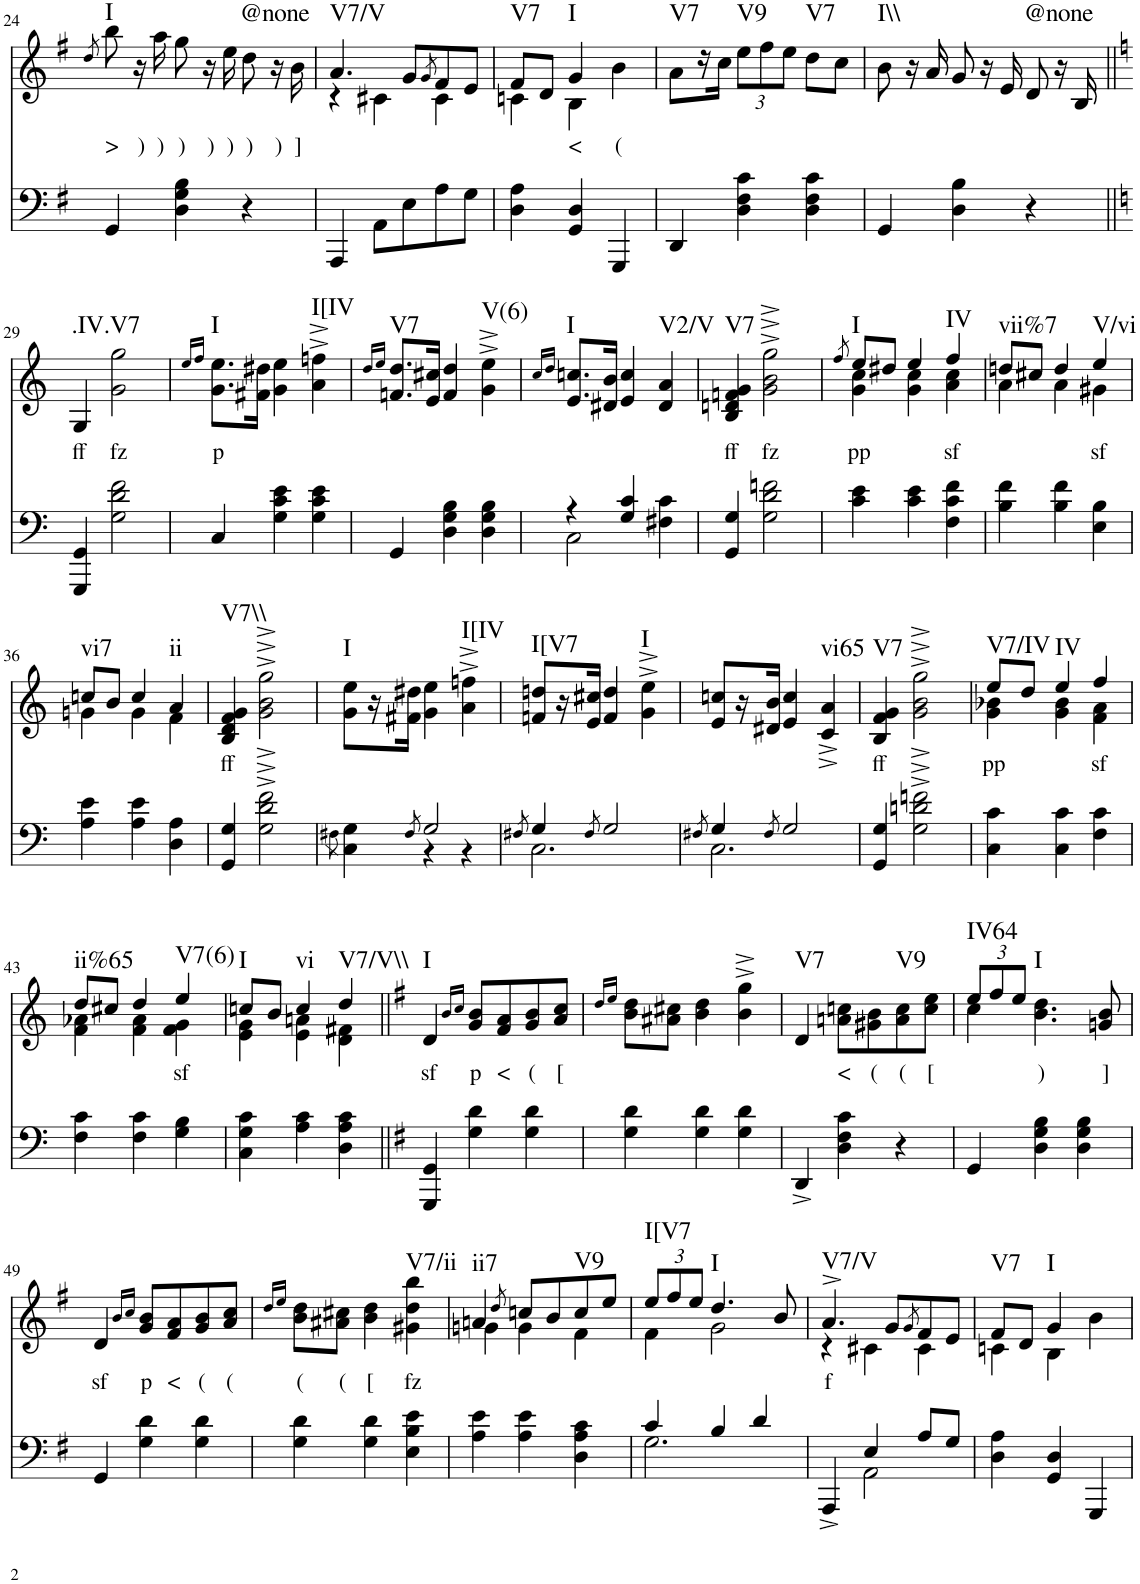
**kern	**kern	**text	**harte
*part2	*part1	*part1	*part1
*staff2	*staff1	*staff1	*
*I"Piano	*I"Piano	*	*
*I'Pno	*I'Pno	*	*
!!LO:PB:g=z
*clefF4	*clefG2	*	*
*k[f#]	*k[f#]	*	*
*G:	*G:	*	*
*M3/4	*M3/4	*	*
=24	=24	=24	=24
.	8qdd/	.	.
!	!	!LO:LY:b	!LO:H:kt=I
4GG/	8bb\	>	N
!	!	!LO:LY:b	!
.	16r	)	.
!	!	!LO:LY:b	!
.	16aa\	)	.
!	!	!LO:LY:b	!
4D\ 4G\ 4B\	8gg\	)	.
!	!	!LO:LY:b	!
.	16r	)	.
!	!	!LO:LY:b	!
.	16ee\	)	.
!	!	!LO:LY:b	!LO:H:kt=@none
4r	8dd\	)	N
!	!	!LO:LY:b	!
.	16r	)	.
!	!	!LO:LY:b	!
.	16b\	]	.
=25	=25	=25	=25
*	*^	*	*
!	!	!	!	!LO:H:kt=V7/V
4AAA/	4.a/	4r	.	N
8AA\L	.	4c#X\	.	.
8E\	8g/L	.	.	.
.	8qg/	.	.	.
8A\	8f#/	4c#\	.	.
8G\J	8e/J	.	.	.
=26	=26	=26	=26	=26
!	!	!	!	!LO:H:kt=V7
4D\ 4A\	8f#/L	4cn\	.	N
.	8d/J	.	.	.
!	!	!	!LO:LY:b	!LO:H:kt=I
4GG/ 4D/	4g/	4B\	<	N
!	!	!	!LO:LY:b	!
4GGG/	4ryy	4b\	(	.
=27	=27	=27	=27	=27
!	!	!	!	!LO:H:kt=V7
*	*v	*v	*	*
4DD/	8a\L	.	N
.	16r	.	.
.	16cc\JJ	.	.
*	*Xbrackettup	*	*
!	!	!	!LO:H:kt=V9
4D\ 4F#\ 4c\	12ee\L	.	N
.	12ff#\	.	.
.	12ee\J	.	.
!	!	!	!LO:H:kt=V7
4D\ 4F#\ 4c\	8dd\L	.	N
.	8cc\J	.	.
=28	=28	=28	=28
!	!	!	!LO:H:kt=I\\
4GG/	8b\	.	N
.	16r	.	.
.	16a/	.	.
4D\ 4B\	8g/	.	.
.	16r	.	.
.	16e/	.	.
!	!	!	!LO:H:kt=@none
4r	8d/	.	N
.	16r	.	.
.	16B/	.	.
!!LO:LB:g=z
=29||	=29||	=29||	=29||
*k[]	*k[]	*	*
!	!	!LO:LY:b	!LO:H:kt=.IV.V7
4GGG/ 4GG/	4G/	ff	N
!	!	!LO:LY:b	!
2G\ 2d\ 2f\	2g\ 2gg\	fz	.
=30	=30	=30	=30
.	16qee/LL	.	.
.	16qff/JJ	.	.
!	!	!LO:LY:b	!LO:H:kt=I
4C/	8.g\ 8.ee\L	p	N
.	16f#X\ 16dd#X\Jk	.	.
4G\ 4c\ 4e\	4g\ 4ee\	.	.
!	!	!	!LO:H:kt=I[IV
4G\ 4c\ 4e\	4a\^ 4ffn\^	.	N
=31	=31	=31	=31
.	16qdd/LL	.	.
.	16qee/JJ	.	.
!	!	!	!LO:H:kt=V7
4GG/	8.fn/ 8.dd/L	.	N
.	16e/ 16cc#X/Jk	.	.
4D\ 4G\ 4B\	4f/ 4dd/	.	.
!	!	!	!LO:H:kt=V(6)
4D\ 4G\ 4B\	4g\^ 4ee\^	.	N
=32	=32	=32	=32
.	16qcc/LL	.	.
.	16qdd/JJ	.	.
*^	*	*	*
!	!	!	!	!LO:H:kt=I
4r	2C\	8.e/ 8.ccn/L	.	N
.	.	16d#X/ 16b/Jk	.	.
4G/ 4c/	.	4e/ 4cc/	.	.
!	!	!	!	!LO:H:kt=V2/V
4F#X\ 4c\	4ryy	4d#/ 4a/	.	N
=33	=33	=33	=33	=33
!	!	!	!LO:LY:b	!LO:H:kt=V7
*v	*v	*	*	*
4GG/ 4G/	4B/ 4dn/ 4fn/ 4g/	ff	N
!	!	!LO:LY:b	!
2G\ 2d\ 2fn\	2g\^ 2b\^ 2gg\^	fz	.
=34	=34	=34	=34
.	8qff/	.	.
*	*^	*	*
!	!	!	!LO:LY:b	!LO:H:kt=I
4c\ 4e\	8ee/L	4g\ 4cc\	pp	N
.	8dd#X/J	.	.	.
4c\ 4e\	4ee/	4g\ 4cc\	.	.
!	!	!	!LO:LY:b	!LO:H:kt=IV
4F\ 4c\ 4f\	4ff/	4a\ 4cc\	sf	N
=35	=35	=35	=35	=35
!	!	!	!	!LO:H:kt=vii%7
4B\ 4f\	8ddn/L	4a\	.	N
.	8cc#X/J	.	.	.
4B\ 4f\	4dd/	4a\	.	.
!	!	!	!LO:LY:b	!LO:H:kt=V/vi
4E\ 4B\	4ee/	4g#X\	sf	N
!!LO:LB:g=z	!!
=36	=36	=36	=36	=36
!	!	!	!	!LO:H:kt=vi7
4A\ 4e\	8ccn/L	4gn\	.	N
.	8b/J	.	.	.
4A\ 4e\	4cc/	4g\	.	.
!	!	!	!	!LO:H:kt=ii
4D\ 4A\	4a/	4f\	.	N
=37	=37	=37	=37	=37
!	!	!	!LO:LY:b	!LO:H:kt=V7\\
*	*v	*v	*	*
4GG/ 4G/	4B/ 4d/ 4f/ 4g/	ff	N
2G\^ 2d\^ 2f\^	2g\^ 2b\^ 2gg\^	.	.
=38	=38	=38	=38
*^	*	*	*
.	8qF#X\	.	.	.
!	!	!	!	!LO:H:kt=I
4ryy	4C\ 4G\	8g\ 8ee\L	.	N
.	.	16r	.	.
.	.	16f#X\ 16dd#X\JJ	.	.
8qF#/	.	.	.	.
2G/	4r	4g\ 4ee\	.	.
!	!	!	!	!LO:H:kt=I[IV
.	4r	4a\^ 4ffn\^	.	N
=39	=39	=39	=39	=39
8qF#X/	.	.	.	.
!	!	!	!	!LO:H:kt=I[V7
4G/	2.C\	8fn/ 8ddn/L	.	N
.	.	16r	.	.
.	.	16e/ 16cc#X/JJ	.	.
8qF#/	.	.	.	.
2G/	.	4f/ 4dd/	.	.
!	!	!	!	!LO:H:kt=I
.	.	4g\^ 4ee\^	.	N
=40	=40	=40	=40	=40
8qF#X/	.	.	.	.
4G/	2.C\	8e/ 8ccn/L	.	.
.	.	16r	.	.
.	.	16d#X/ 16b/JJ	.	.
8qF#/	.	.	.	.
2G/	.	4e/ 4cc/	.	.
!	!	!	!	!LO:H:kt=vi65
.	.	4c/^ 4a/^	.	N
*v	*v	*	*	*
=41	=41	=41	=41
!	!	!LO:LY:b	!LO:H:kt=V7
4GG/ 4G/	4B/ 4f/ 4g/	ff	N
2G\^ 2dn\^ 2fn\^	2g\^ 2b\^ 2gg\^	.	.
=42	=42	=42	=42
*	*^	*	*
!	!	!	!LO:LY:b	!LO:H:kt=V7/IV
4C\ 4c\	8ee/L	4g\ 4b-X\	pp	N
.	8dd/J	.	.	.
!	!	!	!	!LO:H:kt=IV
4C\ 4c\	4ee/	4g\ 4b-\	.	N
!	!	!	!LO:LY:b	!
4F\ 4c\	4ff/	4f\ 4a\	sf	.
!!LO:LB:g=z	!!
=43	=43	=43	=43	=43
!	!	!	!	!LO:H:kt=ii%65
4F\ 4c\	8dd/L	4f\ 4a-X\	.	N
.	8cc#X/J	.	.	.
4F\ 4c\	4dd/	4f\ 4a-\	.	.
!	!	!	!LO:LY:b	!LO:H:kt=V7(6)
4G\ 4B\	4ee/	4f\ 4g\	sf	N
=44	=44	=44	=44	=44
!	!	!	!	!LO:H:kt=I
4C\ 4G\ 4c\	8ccn/L	4e\ 4g\	.	N
.	8b/J	.	.	.
!	!	!	!	!LO:H:kt=vi
4A\ 4c\	4cc/	4e\ 4an\	.	N
!	!	!	!	!LO:H:kt=V7/V\\
4D\ 4A\ 4c\	4dd/	4d\ 4f#X\	.	N
*	*v	*v	*	*
=45||	=45||	=45||	=45||
*k[f#]	*k[f#]	*	*
*	*^	*	*
!	!	!	!LO:LY:b	!LO:H:kt=I
*	*v	*v	*	*
4GGG/ 4GG/	4d/	sf	N
.	16qb/LL	.	.
.	16qcc/JJ	.	.
!	!	!LO:LY:b	!
4G\ 4d\	8g/ 8b/L	p	.
!	!	!LO:LY:b	!
.	8f#/ 8a/	<	.
!	!	!LO:LY:b	!
4G\ 4d\	8g/ 8b/	(	.
!	!	!LO:LY:b	!
.	8a/ 8cc/J	[	.
=46	=46	=46	=46
.	16qdd/LL	.	.
.	16qee/JJ	.	.
4G\ 4d\	8b\ 8dd\L	.	.
.	8a#X\ 8cc#X\J	.	.
4G\ 4d\	4b\ 4dd\	.	.
4G\ 4d\	4b\^ 4gg\^	.	.
=47	=47	=47	=47
!	!	!	!LO:H:kt=V7
4DD^/	4d/	.	N
!	!	!LO:LY:b	!
4D\ 4F#\ 4c\	8an\ 8ccn\L	<	.
!	!	!LO:LY:b	!
.	8g#X\ 8b\	(	.
!	!	!LO:LY:b	!LO:H:kt=V9
4r	8a\ 8cc\	(	N
!	!	!LO:LY:b	!
.	8cc\ 8ee\J	[	.
=48	=48	=48	=48
*	*^	*	*
!	!	!	!	!LO:H:kt=IV64
4GG/	12ee/L	4cc\	.	N
.	12ff#/	.	.	.
.	12ee/J	.	.	.
!	!	!	!LO:LY:b	!LO:H:kt=I
4D\ 4G\ 4B\	2ryy	4.b\ 4.dd\	)	N
4D\ 4G\ 4B\	.	.	.	.
!	!	!	!LO:LY:b	!
.	.	8gn/ 8b/	]	.
!!LO:LB:g=z
=49	=49	=49	=49	=49
!	!	!	!LO:LY:b	!
*	*v	*v	*	*
4GG/	4d/	sf	.
.	16qb/LL	.	.
.	16qcc/JJ	.	.
!	!	!LO:LY:b	!
4G\ 4d\	8g/ 8b/L	p	.
!	!	!LO:LY:b	!
.	8f#/ 8a/	<	.
!	!	!LO:LY:b	!
4G\ 4d\	8g/ 8b/	(	.
!	!	!LO:LY:b	!
.	8a/ 8cc/J	(	.
=50	=50	=50	=50
.	16qdd/LL	.	.
.	16qee/JJ	.	.
!	!	!LO:LY:b	!
4G\ 4d\	8b\ 8dd\L	(	.
!	!	!LO:LY:b	!
.	8a#X\ 8cc#X\J	(	.
!	!	!LO:LY:b	!
4G\ 4d\	4b\ 4dd\	[	.
!	!	!LO:LY:b	!LO:H:kt=V7/ii
4E\ 4B\ 4e\	4g#X\ 4dd\ 4bb\	fz	N
=51	=51	=51	=51
*	*^	*	*
!	!	!	!	!LO:H:kt=ii7
4A\ 4e\	4an/	4gn\	.	N
.	8qdd/	.	.	.
4A\ 4e\	8ccn/L	4g\	.	.
.	8b/	.	.	.
!	!	!	!	!LO:H:kt=V9
4D\ 4A\ 4c\	8cc/	4f#\	.	N
.	8ee/J	.	.	.
=52	=52	=52	=52	=52
*^	*	*	*	*
!	!	!	!	!	!LO:H:kt=I[V7
4c/	2.G\	12ee/L	4f#\	.	N
.	.	12ff#/	.	.	.
.	.	12ee/J	.	.	.
!	!	!	!	!	!LO:H:kt=I
4B/	.	4.dd/	2g\	.	N
4d/	.	.	.	.	.
.	.	8b/	.	.	.
=53	=53	=53	=53	=53	=53
!	!	!	!	!LO:LY:b	!LO:H:kt=V7/V
4AAA^/	4ryy	4.a^/	4r	f	N
4E/	2AA\	.	4c#X\	.	.
.	.	8g/L	.	.	.
.	.	8qg/	.	.	.
8A/L	.	8f#/	4c#\	.	.
8G/J	.	8e/J	.	.	.
*v	*v	*	*	*	*
=54	=54	=54	=54	=54
!	!	!	!	!LO:H:kt=V7
4D\ 4A\	8f#/L	4cn\	.	N
.	8d/J	.	.	.
!	!	!	!	!LO:H:kt=I
4GG/ 4D/	4g/	4B\	.	N
4GGG/	4ryy	4b\	.	.
*	*v	*v	*	*
=	=	=	=
*-	*-	*-	*-
